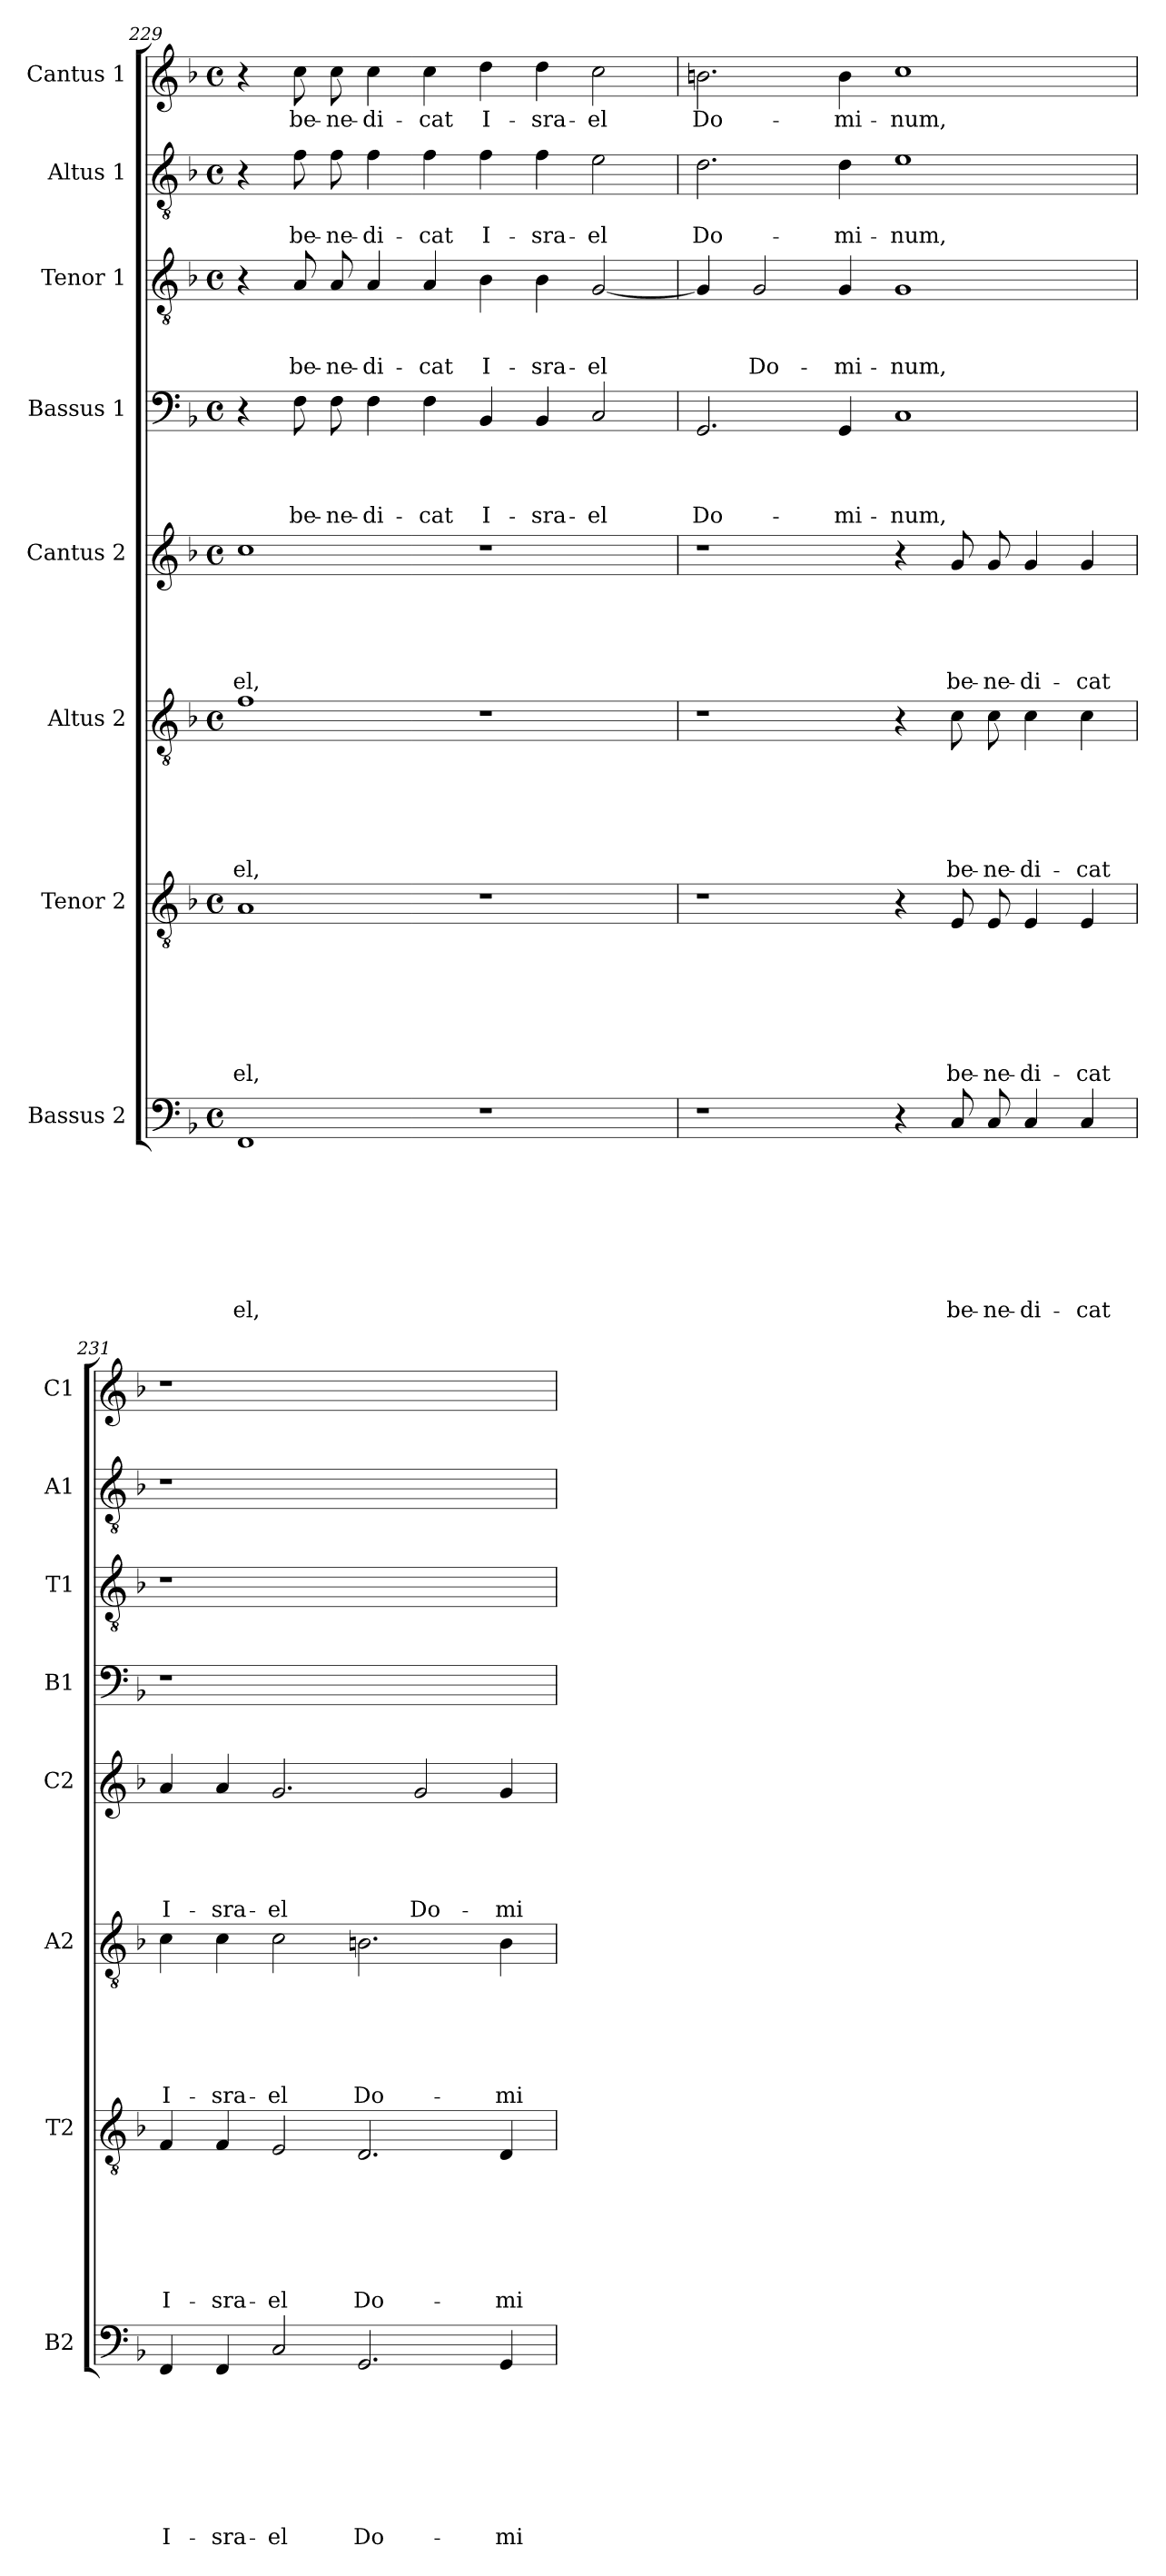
**kern	**text	**text	**text	**text	**text	**text	**text	**text	**kern	**text	**text	**text	**text	**text	**text	**text	**kern	**text	**text	**text	**text	**text	**text	**kern	**text	**text	**text	**text	**text	**kern	**text	**text	**text	**text	**kern	**text	**text	**text	**kern	**text	**text	**kern	**text
*part8	*part8	*part8	*part8	*part8	*part8	*part8	*part8	*part8	*part7	*part7	*part7	*part7	*part7	*part7	*part7	*part7	*part6	*part6	*part6	*part6	*part6	*part6	*part6	*part5	*part5	*part5	*part5	*part5	*part5	*part4	*part4	*part4	*part4	*part4	*part3	*part3	*part3	*part3	*part2	*part2	*part2	*part1	*part1
*staff8	*staff8	*staff8	*staff8	*staff8	*staff8	*staff8	*staff8	*staff8	*staff7	*staff7	*staff7	*staff7	*staff7	*staff7	*staff7	*staff7	*staff6	*staff6	*staff6	*staff6	*staff6	*staff6	*staff6	*staff5	*staff5	*staff5	*staff5	*staff5	*staff5	*staff4	*staff4	*staff4	*staff4	*staff4	*staff3	*staff3	*staff3	*staff3	*staff2	*staff2	*staff2	*staff1	*staff1
*I"Bassus 2	*	*	*	*	*	*	*	*	*I"Tenor 2	*	*	*	*	*	*	*	*I"Altus 2	*	*	*	*	*	*	*I"Cantus 2	*	*	*	*	*	*I"Bassus 1	*	*	*	*	*I"Tenor 1	*	*	*	*I"Altus 1	*	*	*I"Cantus 1	*
*I'B2	*	*	*	*	*	*	*	*	*I'T2	*	*	*	*	*	*	*	*I'A2	*	*	*	*	*	*	*I'C2	*	*	*	*	*	*I'B1	*	*	*	*	*I'T1	*	*	*	*I'A1	*	*	*I'C1	*
*clefF4	*	*	*	*	*	*	*	*	*clefGv2	*	*	*	*	*	*	*	*clefGv2	*	*	*	*	*	*	*clefG2	*	*	*	*	*	*clefF4	*	*	*	*	*clefGv2	*	*	*	*clefGv2	*	*	*clefG2	*
*k[b-]	*	*	*	*	*	*	*	*	*k[b-]	*	*	*	*	*	*	*	*k[b-]	*	*	*	*	*	*	*k[b-]	*	*	*	*	*	*k[b-]	*	*	*	*	*k[b-]	*	*	*	*k[b-]	*	*	*k[b-]	*
*d:	*	*	*	*	*	*	*	*	*d:	*	*	*	*	*	*	*	*d:	*	*	*	*	*	*	*d:	*	*	*	*	*	*d:	*	*	*	*	*d:	*	*	*	*d:	*	*	*d:	*
*M4/4	*	*	*	*	*	*	*	*	*M4/4	*	*	*	*	*	*	*	*M4/4	*	*	*	*	*	*	*M4/4	*	*	*	*	*	*M4/4	*	*	*	*	*M4/4	*	*	*	*M4/4	*	*	*M4/4	*
*met(c)	*	*	*	*	*	*	*	*	*met(c)	*	*	*	*	*	*	*	*met(c)	*	*	*	*	*	*	*met(c)	*	*	*	*	*	*met(c)	*	*	*	*	*met(c)	*	*	*	*met(c)	*	*	*met(c)	*
=229	=229	=229	=229	=229	=229	=229	=229	=229	=229	=229	=229	=229	=229	=229	=229	=229	=229	=229	=229	=229	=229	=229	=229	=229	=229	=229	=229	=229	=229	=229	=229	=229	=229	=229	=229	=229	=229	=229	=229	=229	=229	=229	=229
1FF	.	.	.	.	.	.	.	-el,	1A	.	.	.	.	.	.	-el,	1f	.	.	.	.	.	-el,	1cc	.	.	.	.	-el,	4r	.	.	.	.	4r	.	.	.	4r	.	.	4r	.
.	.	.	.	.	.	.	.	.	.	.	.	.	.	.	.	.	.	.	.	.	.	.	.	.	.	.	.	.	.	8F\	.	.	.	be-	8A/	.	.	be-	8f\	.	be-	8cc\	be-
.	.	.	.	.	.	.	.	.	.	.	.	.	.	.	.	.	.	.	.	.	.	.	.	.	.	.	.	.	.	8F\	.	.	.	-ne-	8A/	.	.	-ne-	8f\	.	-ne-	8cc\	-ne-
.	.	.	.	.	.	.	.	.	.	.	.	.	.	.	.	.	.	.	.	.	.	.	.	.	.	.	.	.	.	4F\	.	.	.	-di-	4A/	.	.	-di-	4f\	.	-di-	4cc\	-di-
.	.	.	.	.	.	.	.	.	.	.	.	.	.	.	.	.	.	.	.	.	.	.	.	.	.	.	.	.	.	4F\	.	.	.	-cat	4A/	.	.	-cat	4f\	.	-cat	4cc\	-cat
1r	.	.	.	.	.	.	.	.	1r	.	.	.	.	.	.	.	1r	.	.	.	.	.	.	1r	.	.	.	.	.	4BB-/	.	.	.	I-	4B-\	.	.	I-	4f\	.	I-	4dd\	I-
.	.	.	.	.	.	.	.	.	.	.	.	.	.	.	.	.	.	.	.	.	.	.	.	.	.	.	.	.	.	4BB-/	.	.	.	-sra-	4B-\	.	.	-sra-	4f\	.	-sra-	4dd\	-sra-
.	.	.	.	.	.	.	.	.	.	.	.	.	.	.	.	.	.	.	.	.	.	.	.	.	.	.	.	.	.	2C/	.	.	.	-el	[2G/	.	.	-el	2e\	.	-el	2cc\	-el
!!LO:LB:g=z
=230	=230	=230	=230	=230	=230	=230	=230	=230	=230	=230	=230	=230	=230	=230	=230	=230	=230	=230	=230	=230	=230	=230	=230	=230	=230	=230	=230	=230	=230	=230	=230	=230	=230	=230	=230	=230	=230	=230	=230	=230	=230	=230	=230
1r	.	.	.	.	.	.	.	.	1r	.	.	.	.	.	.	.	1r	.	.	.	.	.	.	1r	.	.	.	.	.	2.GG/	.	.	.	Do-	4G/]	.	.	.	2.d\	.	Do-	2.bn\	Do-
.	.	.	.	.	.	.	.	.	.	.	.	.	.	.	.	.	.	.	.	.	.	.	.	.	.	.	.	.	.	.	.	.	.	.	2G/	.	.	Do-	.	.	.	.	.
.	.	.	.	.	.	.	.	.	.	.	.	.	.	.	.	.	.	.	.	.	.	.	.	.	.	.	.	.	.	4GG/	.	.	.	-mi-	4G/	.	.	-mi-	4d\	.	-mi-	4b\	-mi-
4r	.	.	.	.	.	.	.	.	4r	.	.	.	.	.	.	.	4r	.	.	.	.	.	.	4r	.	.	.	.	.	1C	.	.	.	-num,	1G	.	.	-num,	1e	.	-num,	1cc	-num,
8C/	.	.	.	.	.	.	.	be-	8E/	.	.	.	.	.	.	be-	8c\	.	.	.	.	.	be-	8g/	.	.	.	.	be-	.	.	.	.	.	.	.	.	.	.	.	.	.	.
8C/	.	.	.	.	.	.	.	-ne-	8E/	.	.	.	.	.	.	-ne-	8c\	.	.	.	.	.	-ne-	8g/	.	.	.	.	-ne-	.	.	.	.	.	.	.	.	.	.	.	.	.	.
4C/	.	.	.	.	.	.	.	-di-	4E/	.	.	.	.	.	.	-di-	4c\	.	.	.	.	.	-di-	4g/	.	.	.	.	-di-	.	.	.	.	.	.	.	.	.	.	.	.	.	.
4C/	.	.	.	.	.	.	.	-cat	4E/	.	.	.	.	.	.	-cat	4c\	.	.	.	.	.	-cat	4g/	.	.	.	.	-cat	.	.	.	.	.	.	.	.	.	.	.	.	.	.
=231	=231	=231	=231	=231	=231	=231	=231	=231	=231	=231	=231	=231	=231	=231	=231	=231	=231	=231	=231	=231	=231	=231	=231	=231	=231	=231	=231	=231	=231	=231	=231	=231	=231	=231	=231	=231	=231	=231	=231	=231	=231	=231	=231
4FF/	.	.	.	.	.	.	.	I-	4F/	.	.	.	.	.	.	I-	4c\	.	.	.	.	.	I-	4a/	.	.	.	.	I-	1r	.	.	.	.	1r	.	.	.	1r	.	.	1r	.
4FF/	.	.	.	.	.	.	.	-sra-	4F/	.	.	.	.	.	.	-sra-	4c\	.	.	.	.	.	-sra-	4a/	.	.	.	.	-sra-	.	.	.	.	.	.	.	.	.	.	.	.	.	.
2C/	.	.	.	.	.	.	.	-el	2E/	.	.	.	.	.	.	-el	2c\	.	.	.	.	.	-el	2.g/	.	.	.	.	-el	.	.	.	.	.	.	.	.	.	.	.	.	.	.
2.GG/	.	.	.	.	.	.	.	Do-	2.D/	.	.	.	.	.	.	Do-	2.Bn\	.	.	.	.	.	Do-	.	.	.	.	.	.	1ryy	.	.	.	.	1ryy	.	.	.	1ryy	.	.	1ryy	.
.	.	.	.	.	.	.	.	.	.	.	.	.	.	.	.	.	.	.	.	.	.	.	.	2g/	.	.	.	.	Do-	.	.	.	.	.	.	.	.	.	.	.	.	.	.
4GG/	.	.	.	.	.	.	.	-mi-	4D/	.	.	.	.	.	.	-mi-	4B\	.	.	.	.	.	-mi-	4g/	.	.	.	.	-mi-	.	.	.	.	.	.	.	.	.	.	.	.	.	.
=	=	=	=	=	=	=	=	=	=	=	=	=	=	=	=	=	=	=	=	=	=	=	=	=	=	=	=	=	=	=	=	=	=	=	=	=	=	=	=	=	=	=	=
*-	*-	*-	*-	*-	*-	*-	*-	*-	*-	*-	*-	*-	*-	*-	*-	*-	*-	*-	*-	*-	*-	*-	*-	*-	*-	*-	*-	*-	*-	*-	*-	*-	*-	*-	*-	*-	*-	*-	*-	*-	*-	*-	*-
